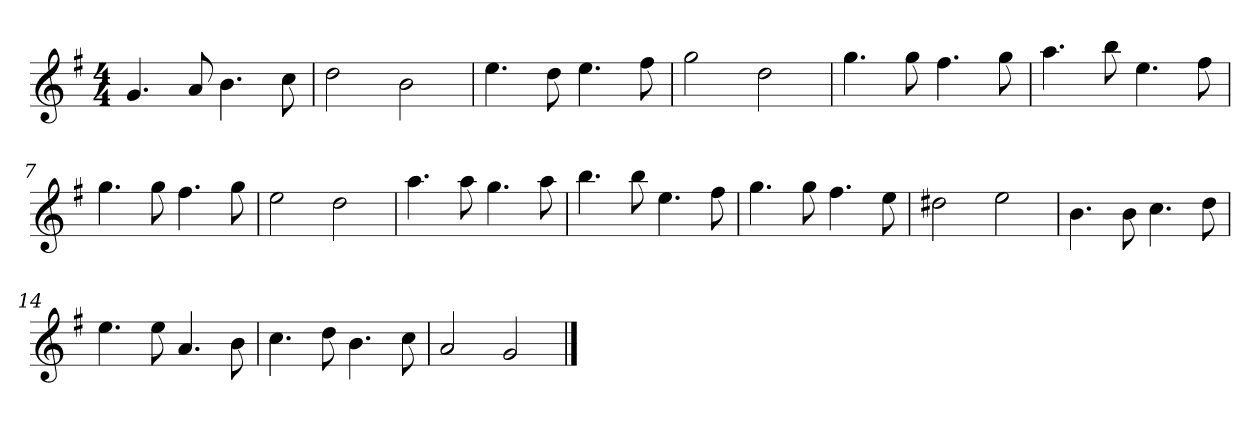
**kern
*part1
*staff1
*k[f#]
*M4/4
*MM120
=1
4.g
8a
4.b
8cc
=2
2dd
2b
=3
4.ee
8dd
4.ee
8ff#
=4
2gg
2dd
=5
4.gg
8gg
4.ff#
8gg
=6
4.aa
8bb
4.ee
8ff#
=7
4.gg
8gg
4.ff#
8gg
=8
2ee
2dd
=9
4.aa
8aa
4.gg
8aa
=10
4.bb
8bb
4.ee
8ff#
=11
4.gg
8gg
4.ff#
8ee
=12
2dd#X
2ee
=13
4.b
8b
4.cc
8dd
=14
4.ee
8ee
4.a
8b
=15
4.cc
8dd
4.b
8cc
=16
2a
2g
==
*-
